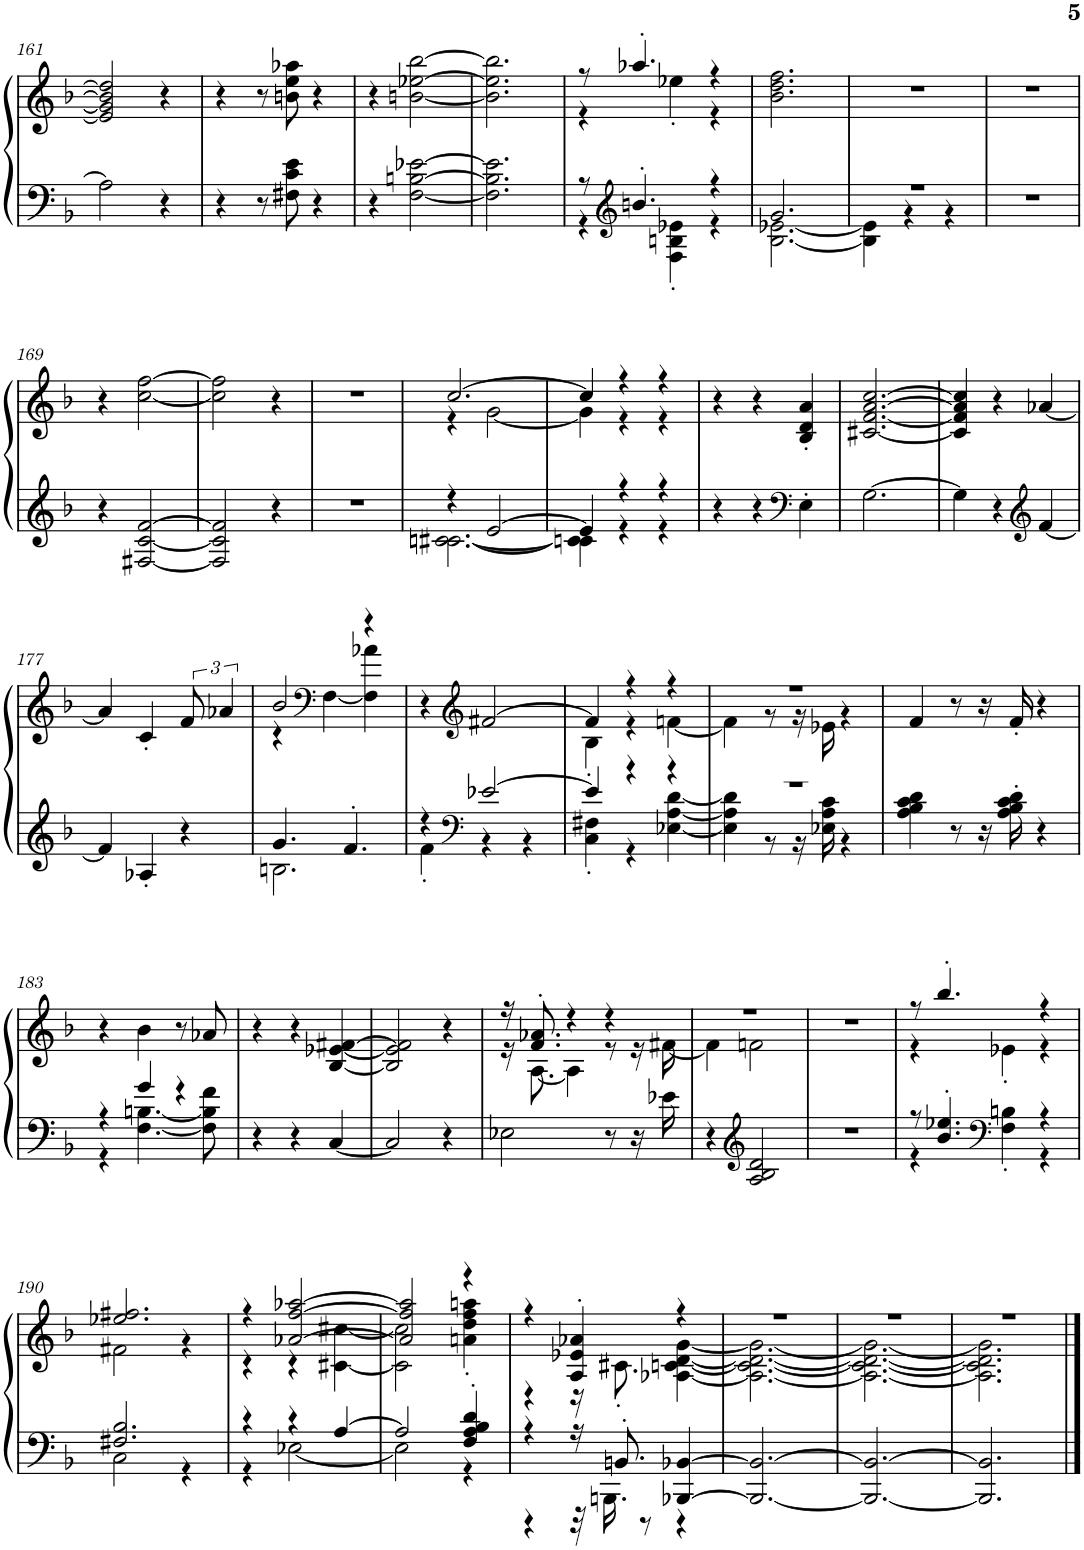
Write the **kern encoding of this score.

**kern	**kern
*part1	*part1
*staff2	*staff1
*I"Piano	*
*I'Pno.	*
!!LO:PB:g=z
*clefF4	*clefG2
*k[b-]	*k[b-]
*M3/4	*M3/4
=161	=161
2A\]	2e-/] 2g/] 2b/] 2dd/]
4r	4r
=162	=162
4r	4r
8r	8r
8F#X\ 8c\ 8e\	8bn\ 8ee\ 8aa-X\
4r	4r
=163	=163
4r	4r
[2F\ [2Bn\ [2e-X\	[2bn\ [2ee-X\ [2bb-\
=164	=164
2.F\] 2.B\] 2.e-\]	2.b\] 2.ee-\] 2.bb-\]
=165	=165
*^	*^
8r	4r	8r	4r
*clefG2	*	*	*
4.bn'/	.	4.aa-X'/	.
.	4F\' 4Bn\' 4e-X\'	.	4ee-X'\
4r	4r	4r	4r
*	*	*v	*v
=166	=166	=166
2.g/	[2.B-\ [2.e-X\	2.b-\ 2.dd\ 2.ff\
=167	=167	=167
2.r	4B-\] 4e-\]	2.r
.	4r	.
.	4r	.
*v	*v	*
=168	=168
2.r	2.r
!!LO:LB:g=z
=169	=169
4r	4r
[2F#X/ [2c/ [2f/	[2cc\ [2ff\
=170	=170
2F#/] 2c/] 2f/]	2cc\] 2ff\]
4r	4r
=171	=171
2.r	2.r
=172	=172
*^	*^
4r	[2.cn\ [2.c#X\	[2.cc/	4r
[2e/	.	.	[2g\
=173	=173	=173	=173
4e/]	4cn\] 4c#\]	4cc/]	4g\]
4r	4r	4r	4r
4r	4r	4r	4r
*v	*v	*	*
*	*v	*v
=174	=174
4r	4r
4r	4r
*clefF4	*
4E'\	4B-/' 4d/' 4a/'
=175	=175
[2.G\	[2.c#X/ [2.f/ [2.a/ [2.cc/
=176	=176
4G\]	4c#/] 4f/] 4a/] 4cc/]
4r	4r
*clefG2	*
[4f/	[4a-X/
!!LO:LB:g=z
=177	=177
4f/]	4a-/]
4A-X'/	4c'/
4r	12f/
.	6a-X/
=178	=178
*^	*^
4.g/	2.Bn\	2b-/	4r
*	*	*clefF4	*
.	.	.	[4F\
4.f'/	.	.	.
.	.	4r	4F\] 4a-X\
*	*	*v	*v
=179	=179	=179
4r	4f'\	4r
*clefF4	*	*clefG2
[2e-X/	4r	[2f#X/
.	4r	.
=180	=180	=180
*	*	*^
4e-/]	4C\' 4F#X\'	4f#/]	4B-'\
4r	4r	4r	4r
4r	[4E-X\ [4A\ [4d\	4r	[4fn\
=181	=181	=181	=181
2.r	4E-\] 4A\] 4d\]	2.r	4f\]
.	8r	.	8r
.	16r	.	16r
.	16E-X\ 16A\ 16c\	.	16e-X\
.	4r	.	4r
*v	*v	*	*
*	*v	*v
=182	=182
4A\ 4B-\ 4c\ 4d\	4f/
8r	8r
16r	16r
16A\' 16B-\' 16c\' 16d\'	16f'/
4r	4r
!!LO:LB:g=z
=183	=183
*^	*
4r	4r	4r
4g/	[4.F\ [4.Bn\	4b-\
4r	.	8r
.	8F\] 8B\] 8f\	8a-X/
*v	*v	*
=184	=184
4r	4r
4r	4r
[4C/	[4B-/ [4e-X/ [4f#X/
=185	=185
2C/]	2B-/] 2e-/] 2f#/]
4r	4r
=186	=186
*	*^
2E-X\	16r	16r
.	8.f/' 8.a-X/'	[8.A\
.	4r	4A\]
8r	4r	8r
16r	.	16r
16e-X\	.	[16f#X\
=187	=187	=187
4r	2.r	4f#\]
*clefG2	*	*
2A/ 2B-/ 2d/	.	2fn\
*	*v	*v
=188	=188
2.r	2.r
=189	=189
*^	*^
8r	4r	8r	4r
4.b-/' 4.ee-X/'	.	4.bb-'/	.
*clefF4	*	*	*
.	4F\' 4Bn\'	.	4e-X'\
4r	4r	4r	4r
!!LO:LB:g=z	!!
=190	=190	=190	=190
2.F#X/ 2.B-/	2C\	2.ee-X/ 2.ff#X/	2f#X\
.	4r	.	4r
=191	=191	=191	=191
4r	4r	4r	4r
4r	[2E-X\	[2a-X/ [2ff/ [2aa-X/	4r
[4A/	.	.	[4c#X\ [4cc#X\
=192	=192	=192	=192
2A/]	2E-\]	2a-/] 2ff/] 2aa-/]	2c#\] 2cc#\]
4F/' 4A/' 4B-/' 4d/'	4r	4r	4an\' 4dd\' 4ff\' 4aan\'
=193	=193	=193	=193
4r	4r	4r	4r
16r	32r	4A/' 4e-X/' 4a-X/'	16r
.	16.BBBn\	.	.
8.BBn'/	.	.	8.c#X'\
.	8r	.	.
[4BBB-X/ [4BB-X/	4r	4r	[4A-X\ [4cn\ [4d\ [4g\
*v	*v	*	*
=194	=194	=194
2.BBB-/_ 2.BB-/_	2.r	2.A-\_ 2.c\_ 2.d\_ 2.g\_
=195	=195	=195
2.BBB-/_ 2.BB-/_	2.r	2.A-\_ 2.c\_ 2.d\_ 2.g\_
=196	=196	=196
2.BBB-/] 2.BB-/]	2.r	2.A-\] 2.c\] 2.d\] 2.g\]
*	*v	*v
==	==
*-	*-
